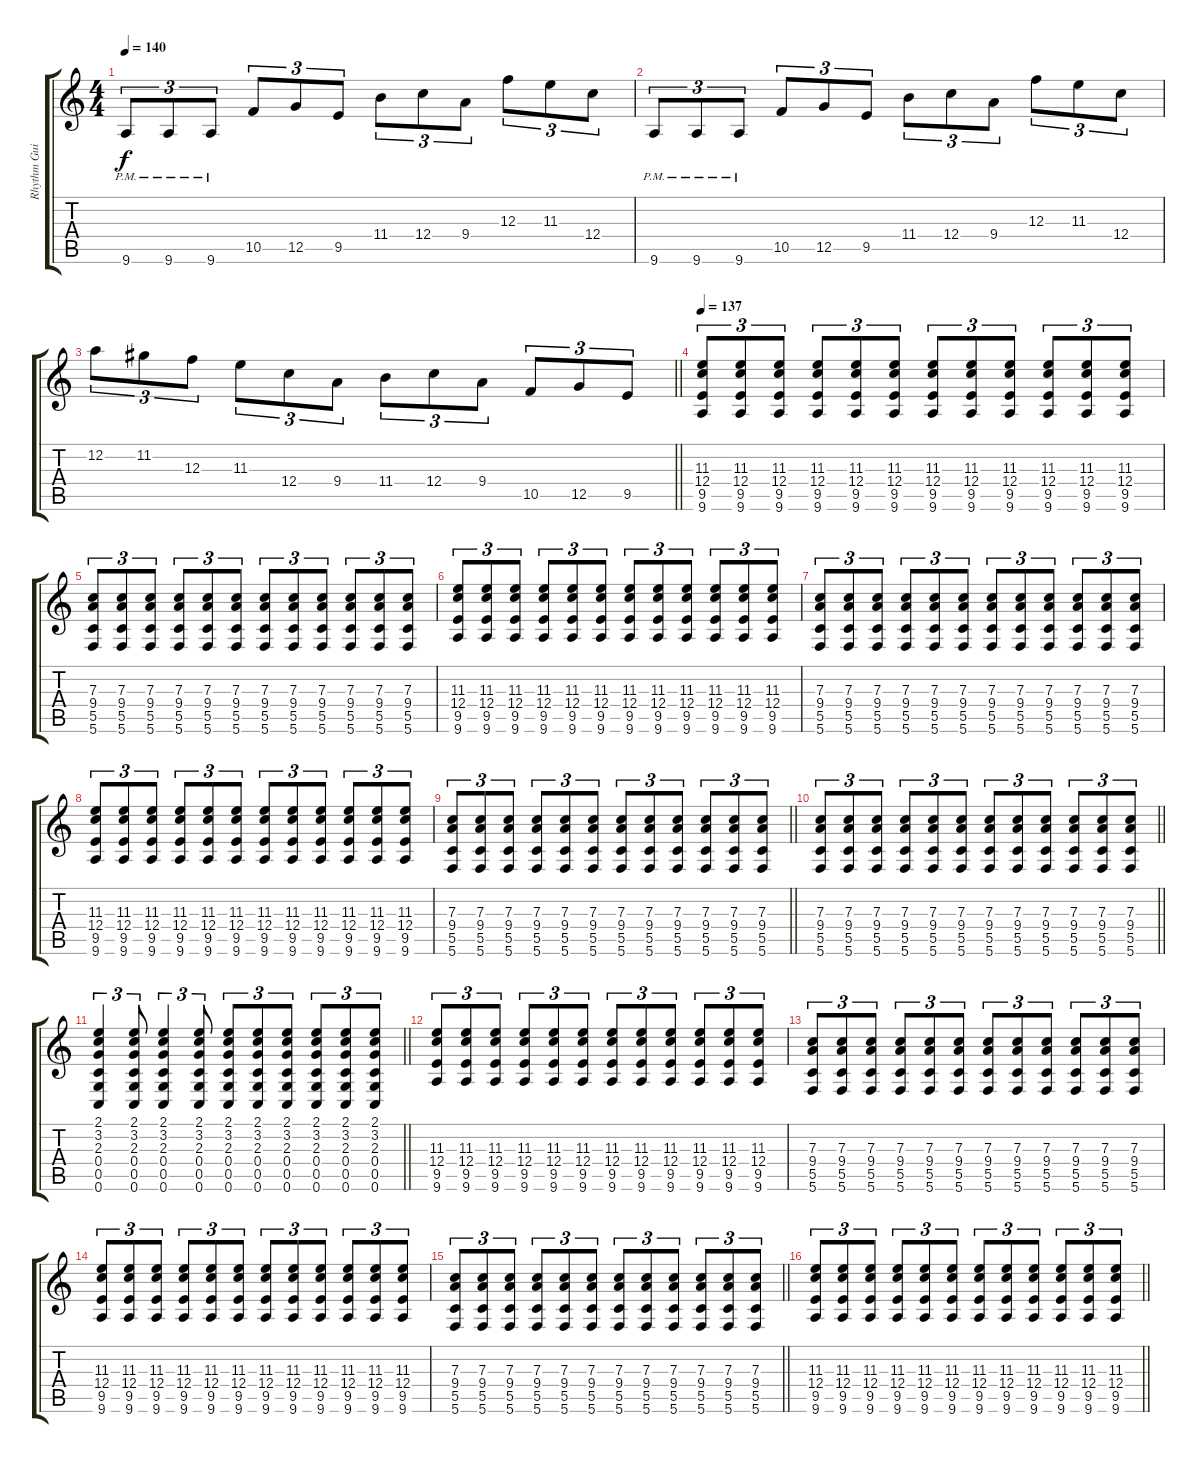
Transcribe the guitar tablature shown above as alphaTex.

\track ("Rhythm Guitar 2" "Rhythm Gui") {instrument distortionguitar}
\staff {score tabs}
\tuning (D4 A3 F3 C3 G2 C2) {hide}
\ts (4 4)
\tempo 140
\clef g2
\ks c
9.6{pm}.8{tu (3 2) dy f} 9.6{pm}.8{tu (3 2)} 9.6{pm}.8{tu (3 2)} 10.5.8{tu (3 2)} 12.5.8{tu (3 2)} 9.5.8{tu (3 2)} 11.4.8{tu (3 2)} 12.4.8{tu (3 2)} 9.4.8{tu (3 2)} 12.3.8{tu (3 2)} 11.3.8{tu (3 2)} 12.4.8{tu (3 2)} |
9.6{pm}.8{tu (3 2)} 9.6{pm}.8{tu (3 2)} 9.6{pm}.8{tu (3 2)} 10.5.8{tu (3 2)} 12.5.8{tu (3 2)} 9.5.8{tu (3 2)} 11.4.8{tu (3 2)} 12.4.8{tu (3 2)} 9.4.8{tu (3 2)} 12.3.8{tu (3 2)} 11.3.8{tu (3 2)} 12.4.8{tu (3 2)} |
\barLineRight lightlight
12.2.8{tu (3 2)} 11.2.8{tu (3 2)} 12.3.8{tu (3 2)} 11.3.8{tu (3 2)} 12.4.8{tu (3 2)} 9.4.8{tu (3 2)} 11.4.8{tu (3 2)} 12.4.8{tu (3 2)} 9.4.8{tu (3 2)} 10.5.8{tu (3 2)} 12.5.8{tu (3 2)} 9.5.8{tu (3 2)} |
\tempo 137
(11.3 12.4 9.5 9.6).8{tu (3 2)} (11.3 12.4 9.5 9.6).8{tu (3 2)} (11.3 12.4 9.5 9.6).8{tu (3 2)} (11.3 12.4 9.5 9.6).8{tu (3 2)} (11.3 12.4 9.5 9.6).8{tu (3 2)} (11.3 12.4 9.5 9.6).8{tu (3 2)} (11.3 12.4 9.5 9.6).8{tu (3 2)} (11.3 12.4 9.5 9.6).8{tu (3 2)} (11.3 12.4 9.5 9.6).8{tu (3 2)} (11.3 12.4 9.5 9.6).8{tu (3 2)} (11.3 12.4 9.5 9.6).8{tu (3 2)} (11.3 12.4 9.5 9.6).8{tu (3 2)} |
(7.3 9.4 5.5 5.6).8{tu (3 2)} (7.3 9.4 5.5 5.6).8{tu (3 2)} (7.3 9.4 5.5 5.6).8{tu (3 2)} (7.3 9.4 5.5 5.6).8{tu (3 2)} (7.3 9.4 5.5 5.6).8{tu (3 2)} (7.3 9.4 5.5 5.6).8{tu (3 2)} (7.3 9.4 5.5 5.6).8{tu (3 2)} (7.3 9.4 5.5 5.6).8{tu (3 2)} (7.3 9.4 5.5 5.6).8{tu (3 2)} (7.3 9.4 5.5 5.6).8{tu (3 2)} (7.3 9.4 5.5 5.6).8{tu (3 2)} (7.3 9.4 5.5 5.6).8{tu (3 2)} |
(11.3 12.4 9.5 9.6).8{tu (3 2)} (11.3 12.4 9.5 9.6).8{tu (3 2)} (11.3 12.4 9.5 9.6).8{tu (3 2)} (11.3 12.4 9.5 9.6).8{tu (3 2)} (11.3 12.4 9.5 9.6).8{tu (3 2)} (11.3 12.4 9.5 9.6).8{tu (3 2)} (11.3 12.4 9.5 9.6).8{tu (3 2)} (11.3 12.4 9.5 9.6).8{tu (3 2)} (11.3 12.4 9.5 9.6).8{tu (3 2)} (11.3 12.4 9.5 9.6).8{tu (3 2)} (11.3 12.4 9.5 9.6).8{tu (3 2)} (11.3 12.4 9.5 9.6).8{tu (3 2)} |
(7.3 9.4 5.5 5.6).8{tu (3 2)} (7.3 9.4 5.5 5.6).8{tu (3 2)} (7.3 9.4 5.5 5.6).8{tu (3 2)} (7.3 9.4 5.5 5.6).8{tu (3 2)} (7.3 9.4 5.5 5.6).8{tu (3 2)} (7.3 9.4 5.5 5.6).8{tu (3 2)} (7.3 9.4 5.5 5.6).8{tu (3 2)} (7.3 9.4 5.5 5.6).8{tu (3 2)} (7.3 9.4 5.5 5.6).8{tu (3 2)} (7.3 9.4 5.5 5.6).8{tu (3 2)} (7.3 9.4 5.5 5.6).8{tu (3 2)} (7.3 9.4 5.5 5.6).8{tu (3 2)} |
(11.3 12.4 9.5 9.6).8{tu (3 2)} (11.3 12.4 9.5 9.6).8{tu (3 2)} (11.3 12.4 9.5 9.6).8{tu (3 2)} (11.3 12.4 9.5 9.6).8{tu (3 2)} (11.3 12.4 9.5 9.6).8{tu (3 2)} (11.3 12.4 9.5 9.6).8{tu (3 2)} (11.3 12.4 9.5 9.6).8{tu (3 2)} (11.3 12.4 9.5 9.6).8{tu (3 2)} (11.3 12.4 9.5 9.6).8{tu (3 2)} (11.3 12.4 9.5 9.6).8{tu (3 2)} (11.3 12.4 9.5 9.6).8{tu (3 2)} (11.3 12.4 9.5 9.6).8{tu (3 2)} |
\barLineRight lightlight
(7.3 9.4 5.5 5.6).8{tu (3 2)} (7.3 9.4 5.5 5.6).8{tu (3 2)} (7.3 9.4 5.5 5.6).8{tu (3 2)} (7.3 9.4 5.5 5.6).8{tu (3 2)} (7.3 9.4 5.5 5.6).8{tu (3 2)} (7.3 9.4 5.5 5.6).8{tu (3 2)} (7.3 9.4 5.5 5.6).8{tu (3 2)} (7.3 9.4 5.5 5.6).8{tu (3 2)} (7.3 9.4 5.5 5.6).8{tu (3 2)} (7.3 9.4 5.5 5.6).8{tu (3 2)} (7.3 9.4 5.5 5.6).8{tu (3 2)} (7.3 9.4 5.5 5.6).8{tu (3 2)} |
\barLineRight lightlight
(7.3 9.4 5.5 5.6).8{tu (3 2)} (7.3 9.4 5.5 5.6).8{tu (3 2)} (7.3 9.4 5.5 5.6).8{tu (3 2)} (7.3 9.4 5.5 5.6).8{tu (3 2)} (7.3 9.4 5.5 5.6).8{tu (3 2)} (7.3 9.4 5.5 5.6).8{tu (3 2)} (7.3 9.4 5.5 5.6).8{tu (3 2)} (7.3 9.4 5.5 5.6).8{tu (3 2)} (7.3 9.4 5.5 5.6).8{tu (3 2)} (7.3 9.4 5.5 5.6).8{tu (3 2)} (7.3 9.4 5.5 5.6).8{tu (3 2)} (7.3 9.4 5.5 5.6).8{tu (3 2)} |
\barLineRight lightlight
(2.1 3.2 2.3 0.4 0.5 0.6).4{tu (3 2)} (2.1 3.2 2.3 0.4 0.5 0.6).8{tu (3 2)} (2.1 3.2 2.3 0.4 0.5 0.6).4{tu (3 2)} (2.1 3.2 2.3 0.4 0.5 0.6).8{tu (3 2)} (2.1 3.2 2.3 0.4 0.5 0.6).8{tu (3 2)} (2.1 3.2 2.3 0.4 0.5 0.6).8{tu (3 2)} (2.1 3.2 2.3 0.4 0.5 0.6).8{tu (3 2)} (2.1 3.2 2.3 0.4 0.5 0.6).8{tu (3 2)} (2.1 3.2 2.3 0.4 0.5 0.6).8{tu (3 2)} (2.1 3.2 2.3 0.4 0.5 0.6).8{tu (3 2)} |
(11.3 12.4 9.5 9.6).8{tu (3 2)} (11.3 12.4 9.5 9.6).8{tu (3 2)} (11.3 12.4 9.5 9.6).8{tu (3 2)} (11.3 12.4 9.5 9.6).8{tu (3 2)} (11.3 12.4 9.5 9.6).8{tu (3 2)} (11.3 12.4 9.5 9.6).8{tu (3 2)} (11.3 12.4 9.5 9.6).8{tu (3 2)} (11.3 12.4 9.5 9.6).8{tu (3 2)} (11.3 12.4 9.5 9.6).8{tu (3 2)} (11.3 12.4 9.5 9.6).8{tu (3 2)} (11.3 12.4 9.5 9.6).8{tu (3 2)} (11.3 12.4 9.5 9.6).8{tu (3 2)} |
(7.3 9.4 5.5 5.6).8{tu (3 2)} (7.3 9.4 5.5 5.6).8{tu (3 2)} (7.3 9.4 5.5 5.6).8{tu (3 2)} (7.3 9.4 5.5 5.6).8{tu (3 2)} (7.3 9.4 5.5 5.6).8{tu (3 2)} (7.3 9.4 5.5 5.6).8{tu (3 2)} (7.3 9.4 5.5 5.6).8{tu (3 2)} (7.3 9.4 5.5 5.6).8{tu (3 2)} (7.3 9.4 5.5 5.6).8{tu (3 2)} (7.3 9.4 5.5 5.6).8{tu (3 2)} (7.3 9.4 5.5 5.6).8{tu (3 2)} (7.3 9.4 5.5 5.6).8{tu (3 2)} |
(11.3 12.4 9.5 9.6).8{tu (3 2)} (11.3 12.4 9.5 9.6).8{tu (3 2)} (11.3 12.4 9.5 9.6).8{tu (3 2)} (11.3 12.4 9.5 9.6).8{tu (3 2)} (11.3 12.4 9.5 9.6).8{tu (3 2)} (11.3 12.4 9.5 9.6).8{tu (3 2)} (11.3 12.4 9.5 9.6).8{tu (3 2)} (11.3 12.4 9.5 9.6).8{tu (3 2)} (11.3 12.4 9.5 9.6).8{tu (3 2)} (11.3 12.4 9.5 9.6).8{tu (3 2)} (11.3 12.4 9.5 9.6).8{tu (3 2)} (11.3 12.4 9.5 9.6).8{tu (3 2)} |
\barLineRight lightlight
(7.3 9.4 5.5 5.6).8{tu (3 2)} (7.3 9.4 5.5 5.6).8{tu (3 2)} (7.3 9.4 5.5 5.6).8{tu (3 2)} (7.3 9.4 5.5 5.6).8{tu (3 2)} (7.3 9.4 5.5 5.6).8{tu (3 2)} (7.3 9.4 5.5 5.6).8{tu (3 2)} (7.3 9.4 5.5 5.6).8{tu (3 2)} (7.3 9.4 5.5 5.6).8{tu (3 2)} (7.3 9.4 5.5 5.6).8{tu (3 2)} (7.3 9.4 5.5 5.6).8{tu (3 2)} (7.3 9.4 5.5 5.6).8{tu (3 2)} (7.3 9.4 5.5 5.6).8{tu (3 2)} |
\barLineRight lightlight
(11.3 12.4 9.5 9.6).8{tu (3 2)} (11.3 12.4 9.5 9.6).8{tu (3 2)} (11.3 12.4 9.5 9.6).8{tu (3 2)} (11.3 12.4 9.5 9.6).8{tu (3 2)} (11.3 12.4 9.5 9.6).8{tu (3 2)} (11.3 12.4 9.5 9.6).8{tu (3 2)} (11.3 12.4 9.5 9.6).8{tu (3 2)} (11.3 12.4 9.5 9.6).8{tu (3 2)} (11.3 12.4 9.5 9.6).8{tu (3 2)} (11.3 12.4 9.5 9.6).8{tu (3 2)} (11.3 12.4 9.5 9.6).8{tu (3 2)} (11.3 12.4 9.5 9.6).8{tu (3 2)}
